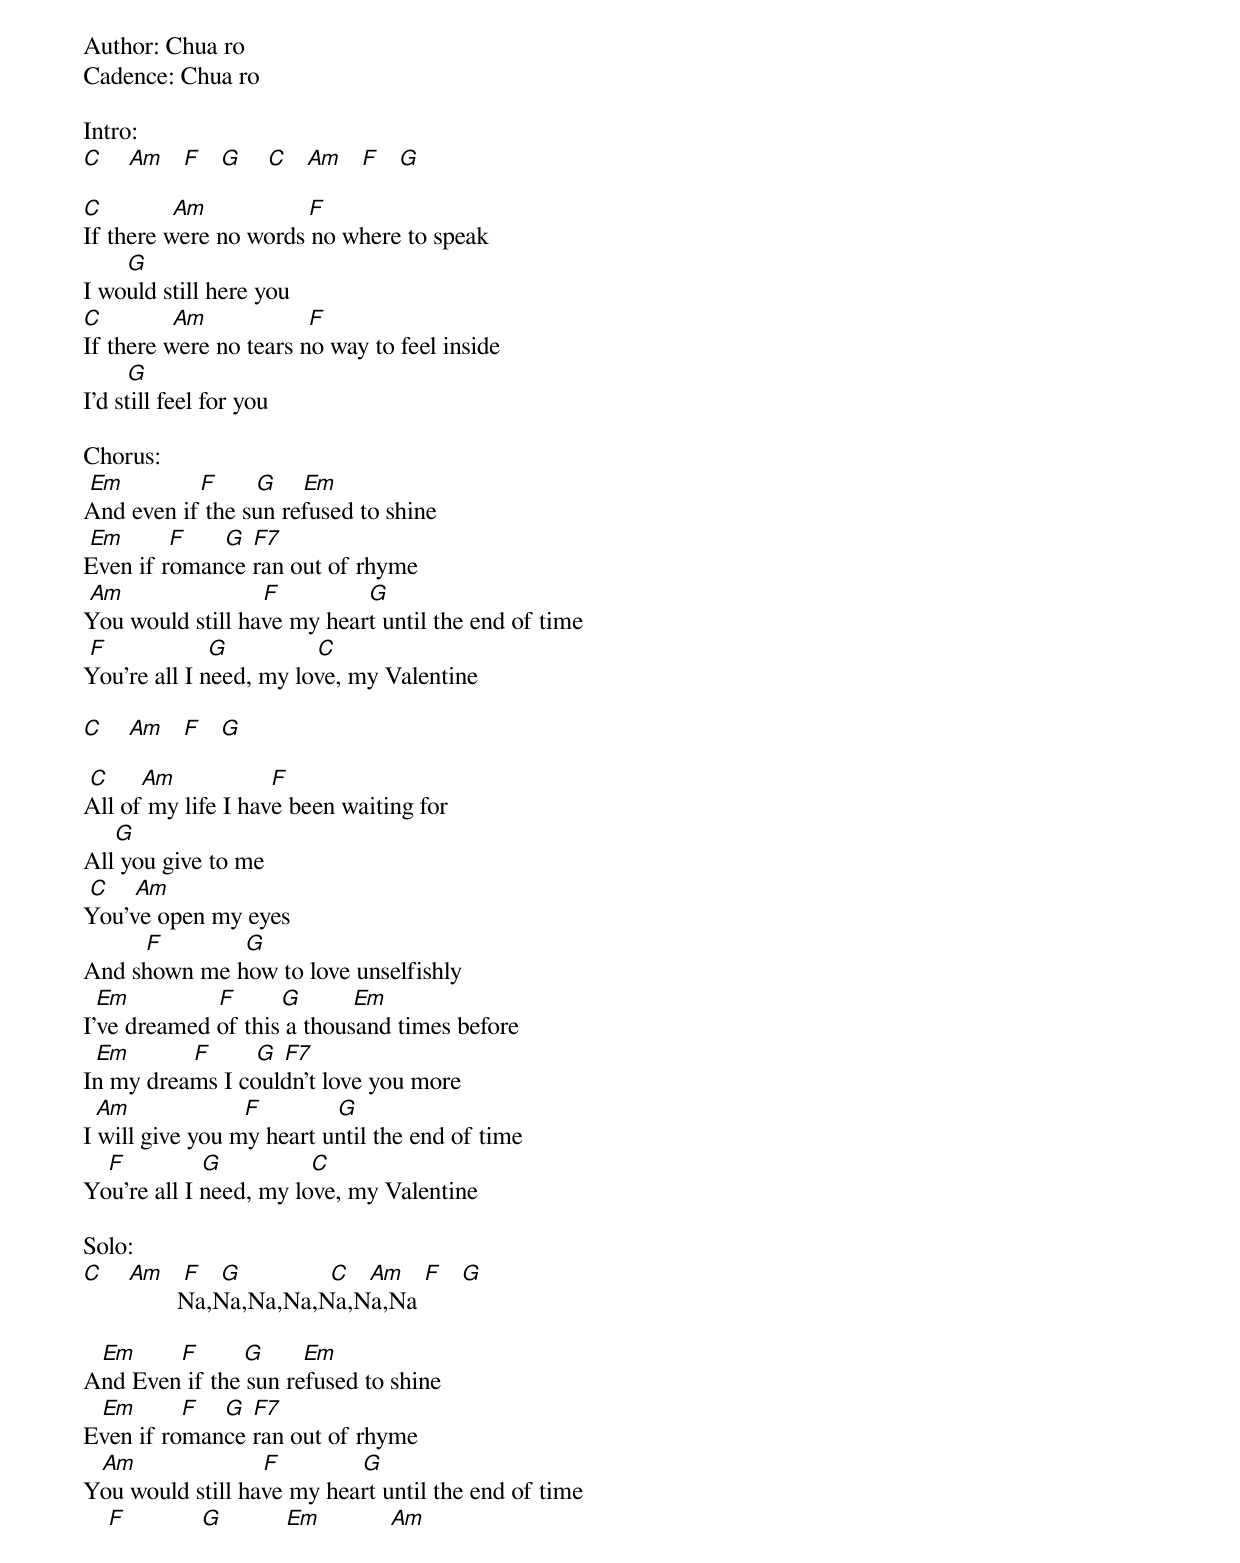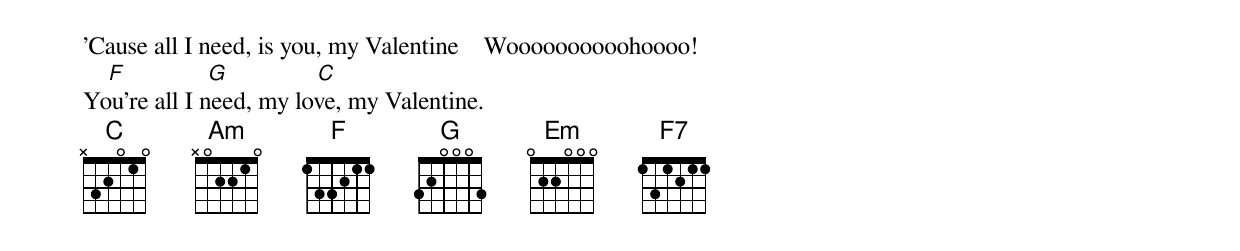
Author: Chua ro
Cadence: Chua ro

Intro:
[C]    [Am]   [F]   [G]    [C]   [Am]   [F]   [G]

[C]           [Am]                [F]
If there were no words no where to speak
       [G]
I would still here you
[C]           [Am]                [F]
If there were no tears no way to feel inside
       [G]
I'd still feel for you

Chorus:
 [Em]            [F]      [G]    [Em]
And even if the sun refused to shine
 [Em]       [F]      [G] [F7]
Even if romance ran out of rhyme
 [Am]                      [F]              [G]
You would still have my heart until the end of time
 [F]                [G]              [C]
You're all I need, my love, my Valentine

[C]    [Am]   [F]   [G]

 [C]     [Am]               [F]
All of my life I have been waiting for
     [G]
All you give to me
 [C]    [Am]
You've open my eyes
          [F]             [G]
And shown me how to love unselfishly
  [Em]              [F]       [G]        [Em]
I've dreamed of this a thousand times before
  [Em]          [F]       [G] [F7]
In my dreams I couldn't love you more
  [Am]                  [F]            [G]
I will give you my heart until the end of time
    [F]            [G]              [C]
You're all I need, my love, my Valentine

Solo:
[C]    [Am]   [F]   [G]              [C]   [Am]   [F]   [G]
               Na,Na,Na,Na,Na,Na,Na

   [Em]       [F]       [G]      [Em]
And Even if the sun refused to shine
   [Em]       [F]    [G] [F7]
Even if romance ran out of rhyme
   [Am]                    [F]             [G]
You would still have my heart until the end of time
    [F]            [G]          [Em]           [Am]
'Cause all I need, is you, my Valentine    Woooooooooohoooo!
    [F]             [G]              [C]
You're all I need, my love, my Valentine.
